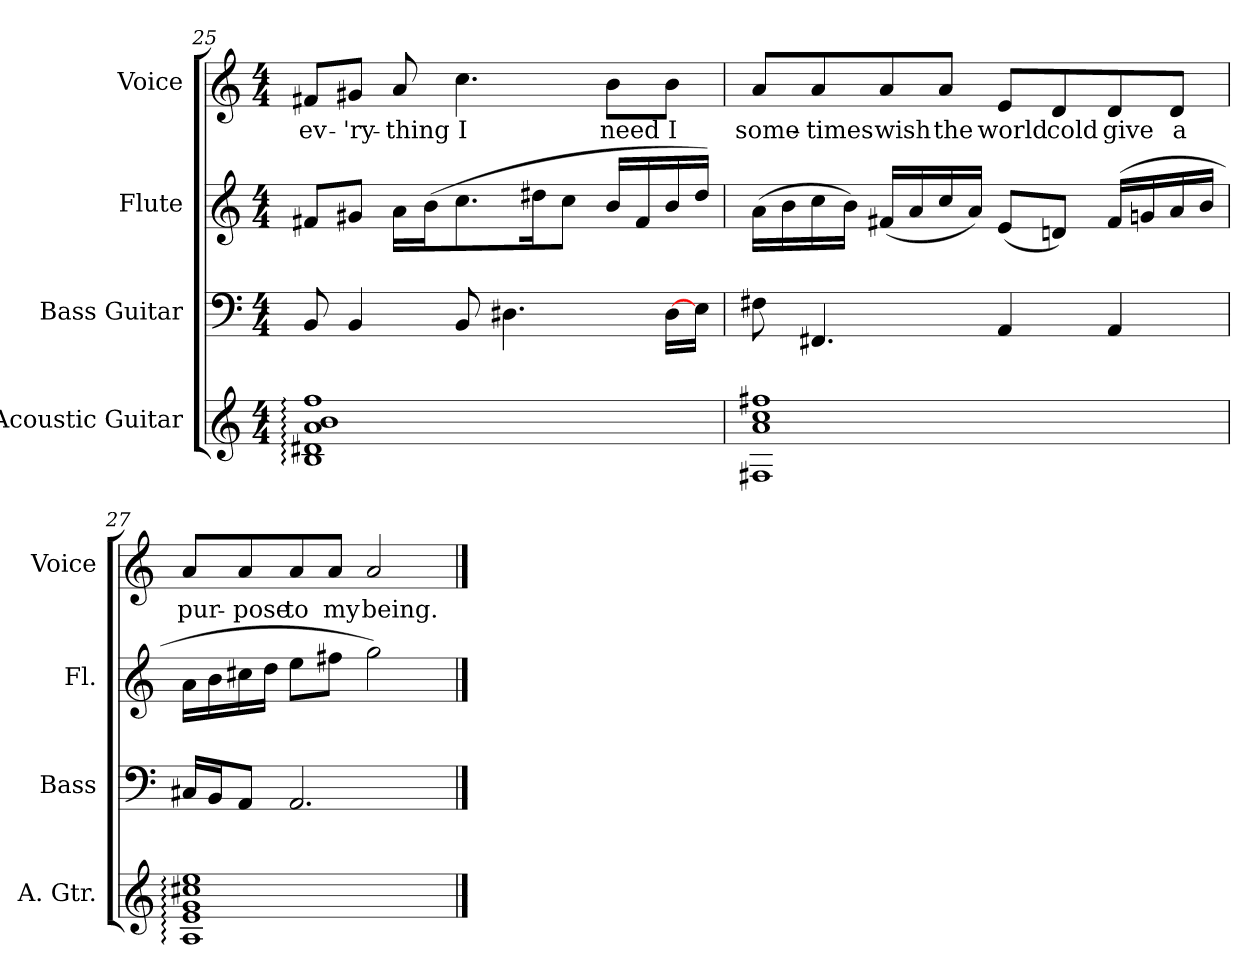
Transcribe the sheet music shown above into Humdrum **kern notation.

**kern	**kern	**kern	**kern	**text
*part4	*part3	*part2	*part1	*part1
*staff4	*staff3	*staff2	*staff1	*staff1
*I"Acoustic Guitar	*I"Bass Guitar	*I"Flute	*I"Voice	*
*I'A. Gtr.	*I'Bass	*I'Fl.	*I'Voice	*
!!LO:LB:g=z
*clefG2	*clefF4	*clefG2	*clefG2	*
*ITrd7c12	*ITrd7c12	*	*	*
*k[]	*k[]	*k[]	*k[]	*
*C:	*C:	*C:	*C:	*
*M4/4	*M4/4	*M4/4	*M4/4	*
=25	=25	=25	=25	=25
!	!	!	!	!LO:LY:b:color=#000000
1BBi: 1D#Xi: 1Ai: 1Bi: 1fi:	8BBBi/	8f#Xi/L	8f#Xi/L	ev-
!	!	!	!	!LO:LY:b:color=#000000
.	4BBBi/	8g#Xi/J	8g#Xi/J	-'ry-
!	!	!	!	!LO:LY:b:color=#000000
.	.	16ai\LL	8ai/	-thing
.	.	(16bi\J	.	.
!	!	!	!	!LO:LY:b:color=#000000
.	8BBBi/	8.cci\	4.cci\	I
.	4.DD#Xi\	.	.	.
.	.	16dd#Xi\k	.	.
.	.	8cci\J	.	.
!	!	!	!	!LO:LY:b:color=#000000
.	.	16bi/LL	8bi\L	need
.	.	16f#i/	.	.
!	!	!	!	!LO:LY:b:color=#000000
.	[16DD#i\LL	16bi/	8bi\J	I
.	16EEi\JJ	16dd#i/JJ)	.	.
=26	=26	=26	=26	=26
!	!	!	!	!LO:LY:b:color=#000000
1FF#Xi 1Ai 1ci 1f#Xi	8FF#Xi\	(16ai\LL	8ai/L	some-
.	.	16bi\	.	.
!	!	!	!	!LO:LY:b:color=#000000
.	4.FFF#Xi/	16cci\	8ai/	-times
.	.	16bi\JJ)	.	.
!	!	!	!	!LO:LY:b:color=#000000
.	.	(16f#Xi/LL	8ai/	wish
.	.	16ai/	.	.
!	!	!	!	!LO:LY:b:color=#000000
.	.	16cci/	8ai/J	the
.	.	16ai/JJ)	.	.
!	!	!	!	!LO:LY:b:color=#000000
.	4AAAi/	(8ei/L	8ei/L	world
!	!	!	!	!LO:LY:b:color=#000000
.	.	8dni/J)	8di/	cold
!	!	!	!	!LO:LY:b:color=#000000
.	4AAAi/	(16f#i/LL	8di/	give
.	.	16gni/	.	.
!	!	!	!	!LO:LY:b:color=#000000
.	.	16ai/	8di/J	a
.	.	16bi/JJ	.	.
=27	=27	=27	=27	=27
!	!	!	!	!LO:LY:b:color=#000000
1AAi: 1Ei: 1Gi: 1c#Xi: 1ei:	16CC#Xi/LL	16ai\LL	8ai/L	pur-
.	16BBBi/J	16bi\	.	.
!	!	!	!	!LO:LY:b:color=#000000
.	8AAAi/J	16cc#Xi\	8ai/	-pose
.	.	16ddi\JJ	.	.
!	!	!	!	!LO:LY:b:color=#000000
.	2.AAAi/	8eei\L	8ai/	to
!	!	!	!	!LO:LY:b:color=#000000
.	.	8ff#Xi\J	8ai/J	my
!	!	!	!	!LO:LY:b:color=#000000
.	.	2ggi\)	2ai/	being.
==	==	==	==	==
*-	*-	*-	*-	*-
